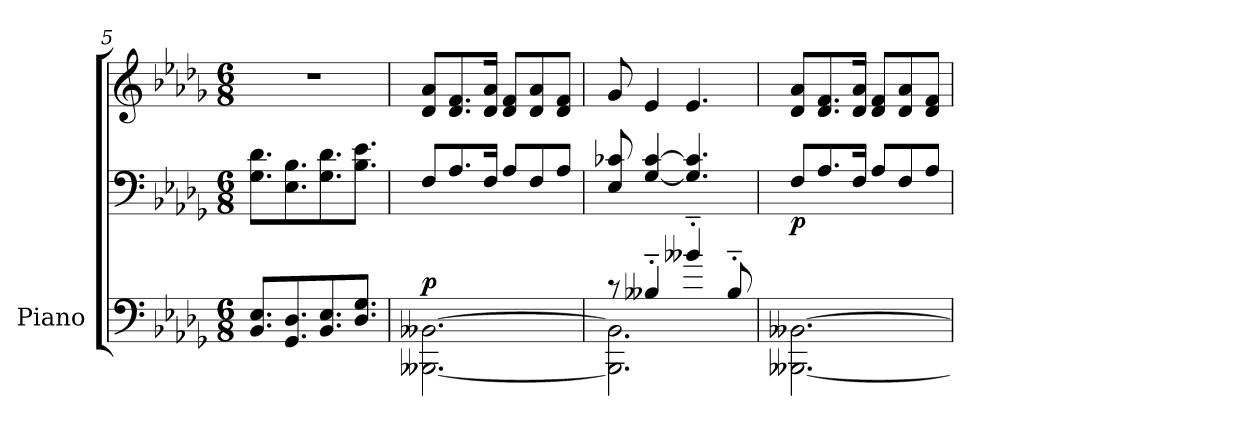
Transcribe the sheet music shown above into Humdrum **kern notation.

**kern	**kern	**kern	**dynam
*part1	*part1	*part1	*part1
*staff3	*staff2	*staff1	*staff1/2/3
*I"Piano	*	*	*
*I'Pno.	*	*	*
!!LO:LB:g=z
*clefF4	*clefF4	*clefG2	*
*k[b-e-a-d-g-]	*k[b-e-a-d-g-]	*k[b-e-a-d-g-]	*
*M6/8	*M6/8	*M6/8	*
=5	=5	=5	=5
8.BB-/ 8.E-/L	8.G-\ 8.d-\L	2.r	.
8.GG-/ 8.D-/	8.E-\ 8.B-\	.	.
8.BB-/ 8.E-/	8.G-\ 8.d-\	.	.
8.D-/ 8.G-/J	8.B-\ 8.e-\J	.	.
=6	=6	=6	=6
!	!	!	!LO:DY:a=3
[2.BBB--X\ [2.BB--X\	8F/L	8d-/ 8a-/L	p
.	8.A-/	8.d-/ 8.f/	.
.	16F/Jk	16d-/ 16a-/Jk	.
.	8A-/L	8d-/ 8f/L	.
.	8F/	8d-/ 8a-/	.
.	8A-/J	8d-/ 8f/J	.
=7	=7	=7	=7
*^	*	*	*
8r	2.BBB--\] 2.BB--\]	8E-/ 8c-X/	8g-/	.
4B--X'~/	.	[4G-/ [4c-/	4e-/	.
4b--X'~/	.	4.G-/] 4.c-/]	4.e-/	.
8B--'~/	.	.	.	.
*v	*v	*	*	*
=8	=8	=8	=8
!	!	!	!LO:DY:b=2
[2.BBB--X\ [2.BB--X\	8F/L	8d-/ 8a-/L	p
.	8.A-/	8.d-/ 8.f/	.
.	16F/Jk	16d-/ 16a-/Jk	.
.	8A-/L	8d-/ 8f/L	.
.	8F/	8d-/ 8a-/	.
.	8A-/J	8d-/ 8f/J	.
=	=	=	=
*-	*-	*-	*-
